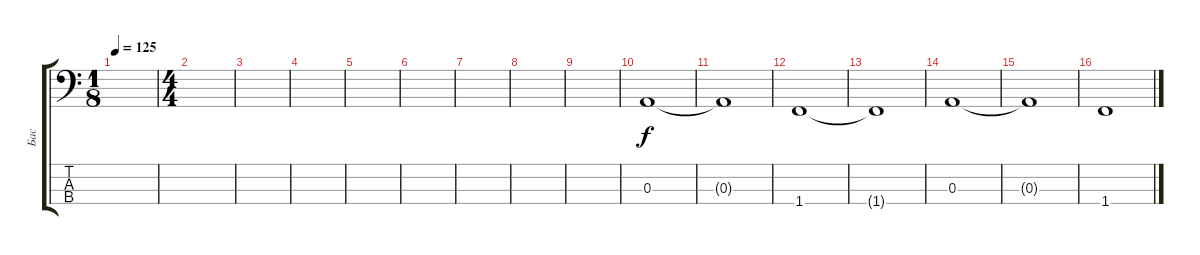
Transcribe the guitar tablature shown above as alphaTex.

\track ("Бас" "Бас") {instrument electricbassfinger}
\staff {score tabs}
\tuning (G2 D2 A1 E1) {hide}
\ts (1 8)
\tempo 125
\clef f4
\ks c
|
\ts (4 4)
|
|
|
|
|
|
|
|
0.3.1 |
0.3{t}.1 |
1.4.1 |
1.4{t}.1 |
0.3.1 |
0.3{t}.1 |
1.4.1
